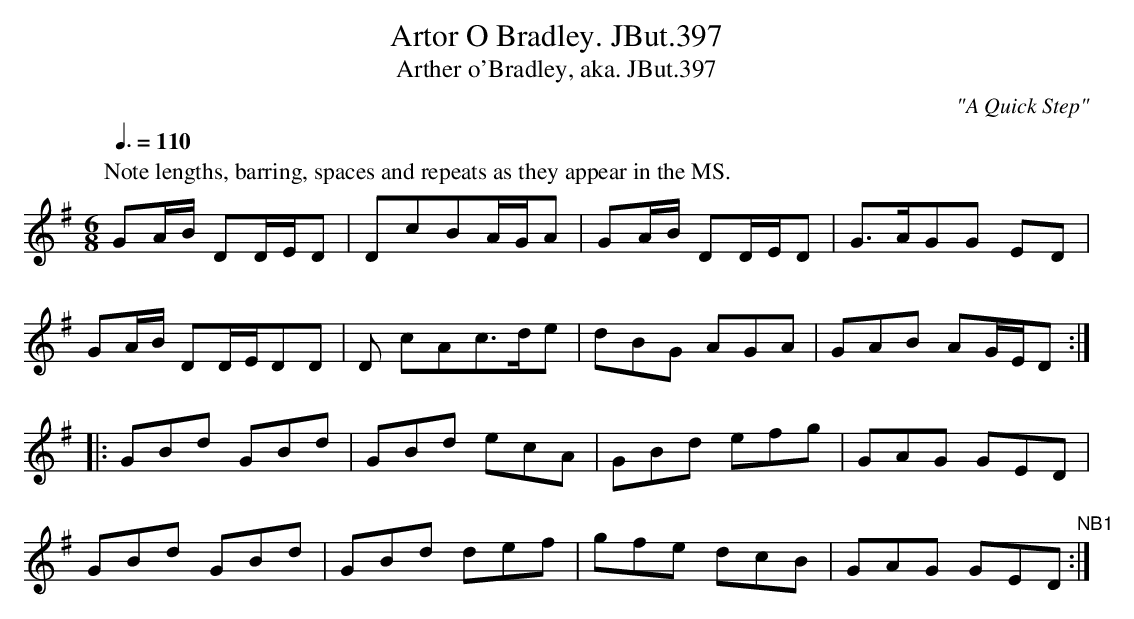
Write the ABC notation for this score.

X:1
T:Artor O Bradley. JBut.397
T:Arther o'Bradley, aka. JBut.397
C:"A Quick Step"
M:6/8
L:1/8
Q:3/8=110
K:G
P:Note lengths, barring, spaces and repeats as they appear in the MS.
GA/B/ DD/E/D|DcBA/G/A|GA/B/ DD/E/D|G>AGG ED|
GA/B/ DD/E/DD|D cAc>de|dBG AGA|GAB AG/E/D:|
|:GBd GBd|GBd ecA|GBd efg|GAG GED|
GBd GBd|GBd def|gfe dcB|GAG GED"NB1":|
